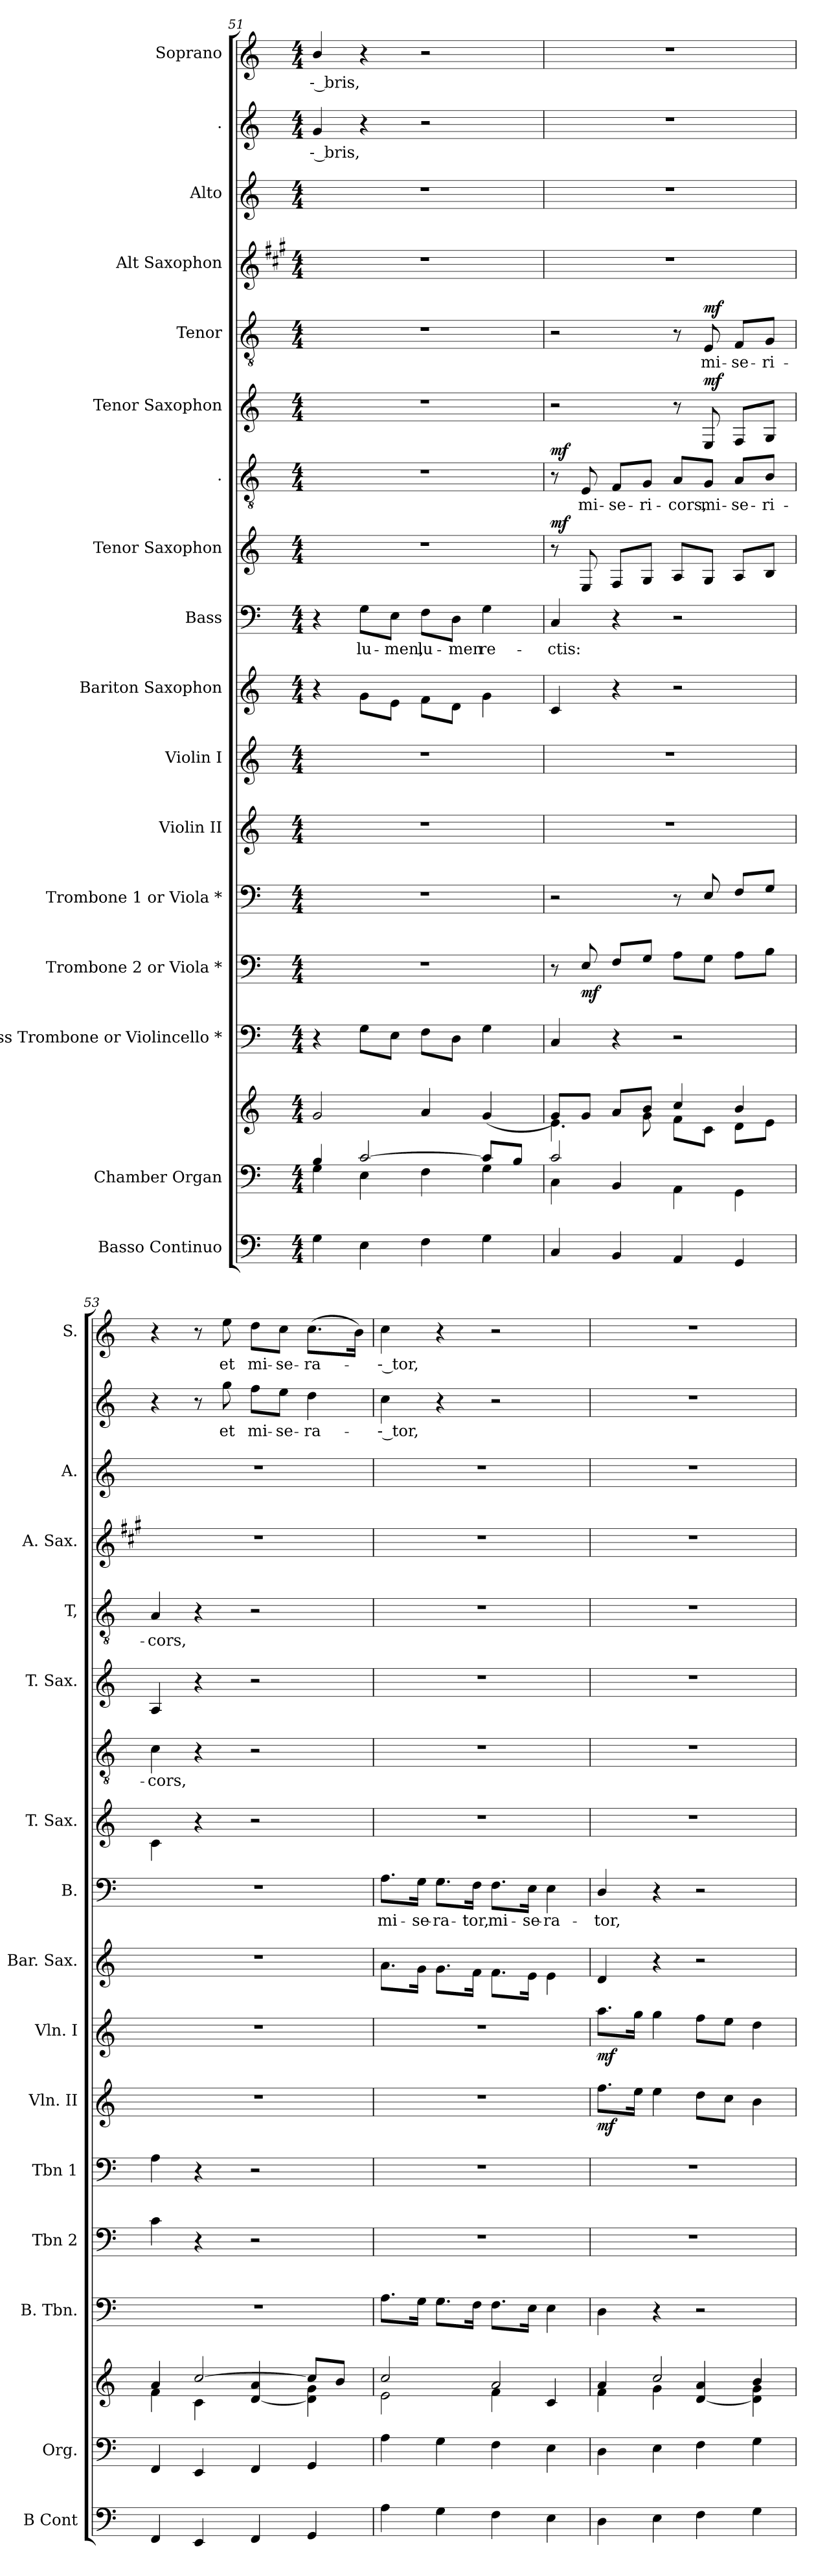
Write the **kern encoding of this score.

**kern	**kern	**kern	**kern	**kern	**dynam	**kern	**kern	**dynam	**kern	**dynam	**kern	**kern	**text	**kern	**dynam	**kern	**text	**dynam	**kern	**dynam	**kern	**text	**dynam	**kern	**kern	**kern	**text	**kern	**text
*part17	*part16	*part16	*part15	*part14	*part14	*part13	*part12	*part12	*part11	*part11	*part10	*part9	*part9	*part8	*part8	*part7	*part7	*part7	*part6	*part6	*part5	*part5	*part5	*part4	*part3	*part2	*part2	*part1	*part1
*staff18	*staff17	*staff16	*staff15	*staff14	*staff14	*staff13	*staff12	*staff12	*staff11	*staff11	*staff10	*staff9	*staff9	*staff8	*staff8	*staff7	*staff7	*staff7	*staff6	*staff6	*staff5	*staff5	*staff5	*staff4	*staff3	*staff2	*staff2	*staff1	*staff1
*I"Basso  Continuo	*I"Chamber  Organ	*	*I"Bass Trombone or Violincello *	*I"Trombone 2 or Viola *	*	*I"Trombone 1 or Viola *	*I"Violin II	*	*I"Violin I	*	*I"Bariton Saxophon	*I"Bass	*	*I"Tenor Saxophon	*	*I".	*	*	*I"Tenor Saxophon	*	*I"Tenor	*	*	*I"Alt Saxophon	*I"Alto	*I".	*	*I"Soprano	*
*I'B Cont	*I'Org.	*	*I'B. Tbn.	*I'Tbn 2	*	*I'Tbn 1	*I'Vln. II	*	*I'Vln. I	*	*I'Bar. Sax.	*I'B.	*	*I'T. Sax.	*	*	*	*	*I'T. Sax.	*	*I'T,	*	*	*I'A. Sax.	*I'A.	*	*	*I'S.	*
!!LO:PB:g=z
*clefF4	*clefF4	*clefG2	*clefF4	*clefF4	*	*clefF4	*clefG2	*	*clefG2	*	*clefG2	*clefF4	*	*clefG2	*	*clefGv2	*	*	*clefG2	*	*clefGv2	*	*	*clefG2	*clefG2	*clefG2	*	*clefG2	*
*ITrd7c12	*	*	*	*	*	*	*	*	*	*	*ITrd12c21	*	*	*ITrd8c14	*	*ITrd7c12	*	*	*ITrd8c14	*	*ITrd7c12	*	*	*ITrd5c9	*	*	*	*	*
*k[]	*k[]	*k[]	*k[]	*k[]	*	*k[]	*k[]	*	*k[]	*	*k[]	*k[]	*	*k[]	*	*k[]	*	*	*k[]	*	*k[]	*	*	*k[]	*k[]	*k[]	*	*k[]	*
*M4/4	*M4/4	*M4/4	*M4/4	*M4/4	*	*M4/4	*M4/4	*	*M4/4	*	*M4/4	*M4/4	*	*M4/4	*	*M4/4	*	*	*M4/4	*	*M4/4	*	*	*M4/4	*M4/4	*M4/4	*	*M4/4	*
=51	=51	=51	=51	=51	=51	=51	=51	=51	=51	=51	=51	=51	=51	=51	=51	=51	=51	=51	=51	=51	=51	=51	=51	=51	=51	=51	=51	=51	=51
*	*^	*	*	*	*	*	*	*	*	*	*	*	*	*	*	*	*	*	*	*	*	*	*	*	*	*	*	*	*
!	!	!	!	!	!	!	!	!	!	!	!	!	!	!	!	!	!	!	!	!	!	!	!	!	!	!	!	!LO:LY:b	!	!LO:LY:b
4GG\	4B/	4G\	2g/	4r	1r	.	1r	1r	.	1r	.	4r	4r	.	1r	.	1r	.	.	1r	.	1r	.	.	1r	1r	4g/	-- bris,	4b/	-- bris,
!	!	!	!	!	!	!	!	!	!	!	!	!	!	!LO:LY:b	!	!	!	!	!	!	!	!	!	!	!	!	!	!	!	!
4EE\	[2c/	4E\	.	8G\L	.	.	.	.	.	.	.	8G\L	8G\L	lu-	.	.	.	.	.	.	.	.	.	.	.	.	4r	.	4r	.
!	!	!	!	!	!	!	!	!	!	!	!	!	!	!LO:LY:b	!	!	!	!	!	!	!	!	!	!	!	!	!	!	!	!
.	.	.	.	8E\J	.	.	.	.	.	.	.	8E\J	8E\J	-men,	.	.	.	.	.	.	.	.	.	.	.	.	.	.	.	.
!	!	!	!	!	!	!	!	!	!	!	!	!	!	!LO:LY:b	!	!	!	!	!	!	!	!	!	!	!	!	!	!	!	!
4FF\	.	4F\	4a/	8F\L	.	.	.	.	.	.	.	8F\L	8F\L	lu-	.	.	.	.	.	.	.	.	.	.	.	.	2r	.	2r	.
!	!	!	!	!	!	!	!	!	!	!	!	!	!	!LO:LY:b	!	!	!	!	!	!	!	!	!	!	!	!	!	!	!	!
.	.	.	.	8D\J	.	.	.	.	.	.	.	8D\J	8D\J	-men	.	.	.	.	.	.	.	.	.	.	.	.	.	.	.	.
!	!	!	!	!	!	!	!	!	!	!	!	!	!	!LO:LY:b	!	!	!	!	!	!	!	!	!	!	!	!	!	!	!	!
4GG\	8c/L]	4G\	(4g/	4G\	.	.	.	.	.	.	.	4G\	4G\	re-	.	.	.	.	.	.	.	.	.	.	.	.	.	.	.	.
.	8B/J	.	.	.	.	.	.	.	.	.	.	.	.	.	.	.	.	.	.	.	.	.	.	.	.	.	.	.	.	.
=52	=52	=52	=52	=52	=52	=52	=52	=52	=52	=52	=52	=52	=52	=52	=52	=52	=52	=52	=52	=52	=52	=52	=52	=52	=52	=52	=52	=52	=52	=52
*	*	*	*^	*	*	*	*	*	*	*	*	*	*	*	*	*	*	*	*	*	*	*	*	*	*	*	*	*	*	*
!	!	!	!	!	!	!	!	!	!	!	!	!	!	!	!LO:LY:b	!	!LO:DY:a	!	!	!LO:DY:a	!	!	!	!	!	!	!	!	!	!	!
4CC/	2c/	4C\	8g/L)	4.e\	4C/	8r	.	2r	1r	.	1r	.	4C/	4C/	-ctis:	8r	mf	8r	.	mf	2r	.	2r	.	.	1r	1r	1r	.	1r	.
!	!	!	!	!	!	!	!LO:DY:b	!	!	!	!	!	!	!	!	!	!	!	!LO:LY:b	!	!	!	!	!	!	!	!	!	!	!	!
.	.	.	8g/J	.	.	8E/	mf	.	.	.	.	.	.	.	.	8EE/	.	8EE/	mi-	.	.	.	.	.	.	.	.	.	.	.	.
!	!	!	!	!	!	!	!	!	!	!	!	!	!	!	!	!	!	!	!LO:LY:b	!	!	!	!	!	!	!	!	!	!	!	!
4BBB/	.	4BB/	8a/L	.	4r	8F/L	.	.	.	.	.	.	4r	4r	.	8FF/L	.	8FF/L	-se-	.	.	.	.	.	.	.	.	.	.	.	.
!	!	!	!	!	!	!	!	!	!	!	!	!	!	!	!	!	!	!	!LO:LY:b	!	!	!	!	!	!	!	!	!	!	!	!
.	.	.	8b/J	8g\	.	8G/J	.	.	.	.	.	.	.	.	.	8GG/J	.	8GG/J	-ri-	.	.	.	.	.	.	.	.	.	.	.	.
!	!	!	!	!	!	!	!	!	!	!	!	!	!	!	!	!	!	!	!LO:LY:b	!	!	!	!	!	!	!	!	!	!	!	!
4AAA/	2ryy	4AA\	4cc/	8f\L	2r	8A\L	.	8r	.	.	.	.	2r	2r	.	8AA/L	.	8AA/L	-cors,	.	8r	.	8r	.	.	.	.	.	.	.	.
!	!	!	!	!	!	!	!	!	!	!	!	!	!	!	!	!	!	!	!LO:LY:b	!	!	!LO:DY:a	!	!LO:LY:b	!LO:DY:a	!	!	!	!	!	!
.	.	.	.	8c\J	.	8G\J	.	8E/	.	.	.	.	.	.	.	8GG/J	.	8GG/J	mi-	.	8EE/	mf	8EE/	mi-	mf	.	.	.	.	.	.
!	!	!	!	!	!	!	!	!	!	!	!	!	!	!	!	!	!	!	!LO:LY:b	!	!	!	!	!LO:LY:b	!	!	!	!	!	!	!
4GGG/	.	4GG\	4b/	8d\L	.	8A\L	.	8F/L	.	.	.	.	.	.	.	8AA/L	.	8AA/L	-se-	.	8FF/L	.	8FF/L	-se-	.	.	.	.	.	.	.
!	!	!	!	!	!	!	!	!	!	!	!	!	!	!	!	!	!	!	!LO:LY:b	!	!	!	!	!LO:LY:b	!	!	!	!	!	!	!
.	.	.	.	8e\J	.	8B\J	.	8G/J	.	.	.	.	.	.	.	8BB/J	.	8BB/J	-ri-	.	8GG/J	.	8GG/J	-ri-	.	.	.	.	.	.	.
*	*v	*v	*	*	*	*	*	*	*	*	*	*	*	*	*	*	*	*	*	*	*	*	*	*	*	*	*	*	*	*	*
=53	=53	=53	=53	=53	=53	=53	=53	=53	=53	=53	=53	=53	=53	=53	=53	=53	=53	=53	=53	=53	=53	=53	=53	=53	=53	=53	=53	=53	=53	=53
!	!	!	!	!	!	!	!	!	!	!	!	!	!	!	!	!	!	!LO:LY:b	!	!	!	!	!LO:LY:b	!	!	!	!	!	!	!
4FFF/	4FF/	4a/	4f\	1r	4c\	.	4A\	1r	.	1r	.	1r	1r	.	4C\	.	4C\	-cors,	.	4AA/	.	4AA/	-cors,	.	1r	1r	4r	.	4r	.
4EEE/	4EE/	[2cc/	4c\	.	4r	.	4r	.	.	.	.	.	.	.	4r	.	4r	.	.	4r	.	4r	.	.	.	.	8r	.	8r	.
!	!	!	!	!	!	!	!	!	!	!	!	!	!	!	!	!	!	!	!	!	!	!	!	!	!	!	!	!LO:LY:b	!	!LO:LY:b
.	.	.	.	.	.	.	.	.	.	.	.	.	.	.	.	.	.	.	.	.	.	.	.	.	.	.	8gg\	et	8ee\	et
!	!	!	!	!	!	!	!	!	!	!	!	!	!	!	!	!	!	!	!	!	!	!	!	!	!	!	!	!LO:LY:b	!	!LO:LY:b
4FFF/	4FF/	.	[4d/ 4a/	.	2r	.	2r	.	.	.	.	.	.	.	2r	.	2r	.	.	2r	.	2r	.	.	.	.	8ff\L	mi-	8dd\L	mi-
!	!	!	!	!	!	!	!	!	!	!	!	!	!	!	!	!	!	!	!	!	!	!	!	!	!	!	!	!LO:LY:b	!	!LO:LY:b
.	.	.	.	.	.	.	.	.	.	.	.	.	.	.	.	.	.	.	.	.	.	.	.	.	.	.	8ee\J	-se-	8cc\J	-se-
!	!	!	!	!	!	!	!	!	!	!	!	!	!	!	!	!	!	!	!	!	!	!	!	!	!	!	!	!LO:LY:b	!	!LO:LY:b
4GGG/	4GG/	8cc/L]	4d\] 4g\	.	.	.	.	.	.	.	.	.	.	.	.	.	.	.	.	.	.	.	.	.	.	.	4dd\	-ra-	(8.cc\L	-ra-
.	.	8b/J	.	.	.	.	.	.	.	.	.	.	.	.	.	.	.	.	.	.	.	.	.	.	.	.	.	.	.	.
.	.	.	.	.	.	.	.	.	.	.	.	.	.	.	.	.	.	.	.	.	.	.	.	.	.	.	.	.	16b\Jk)	.
!!LO:PB:g=z
=54	=54	=54	=54	=54	=54	=54	=54	=54	=54	=54	=54	=54	=54	=54	=54	=54	=54	=54	=54	=54	=54	=54	=54	=54	=54	=54	=54	=54	=54	=54
!	!	!	!	!	!	!	!	!	!	!	!	!	!	!LO:LY:b	!	!	!	!	!	!	!	!	!	!	!	!	!	!LO:LY:b	!	!LO:LY:b
4AA\	4A\	2cc/	2e\	8.A\L	1r	.	1r	1r	.	1r	.	8.A\L	8.A\L	mi-	1r	.	1r	.	.	1r	.	1r	.	.	1r	1r	4cc\	-- tor,	4cc\	-- tor,
!	!	!	!	!	!	!	!	!	!	!	!	!	!	!LO:LY:b	!	!	!	!	!	!	!	!	!	!	!	!	!	!	!	!
.	.	.	.	16G\Jk	.	.	.	.	.	.	.	16G\Jk	16G\Jk	-se-	.	.	.	.	.	.	.	.	.	.	.	.	.	.	.	.
!	!	!	!	!	!	!	!	!	!	!	!	!	!	!LO:LY:b	!	!	!	!	!	!	!	!	!	!	!	!	!	!	!	!
4GG\	4G\	.	.	8.G\L	.	.	.	.	.	.	.	8.G\L	8.G\L	-ra-	.	.	.	.	.	.	.	.	.	.	.	.	4r	.	4r	.
!	!	!	!	!	!	!	!	!	!	!	!	!	!	!LO:LY:b	!	!	!	!	!	!	!	!	!	!	!	!	!	!	!	!
.	.	.	.	16F\Jk	.	.	.	.	.	.	.	16F\Jk	16F\Jk	-tor,	.	.	.	.	.	.	.	.	.	.	.	.	.	.	.	.
!	!	!	!	!	!	!	!	!	!	!	!	!	!	!LO:LY:b	!	!	!	!	!	!	!	!	!	!	!	!	!	!	!	!
4FF\	4F\	2a/	4f\	8.F\L	.	.	.	.	.	.	.	8.F\L	8.F\L	mi-	.	.	.	.	.	.	.	.	.	.	.	.	2r	.	2r	.
!	!	!	!	!	!	!	!	!	!	!	!	!	!	!LO:LY:b	!	!	!	!	!	!	!	!	!	!	!	!	!	!	!	!
.	.	.	.	16E\Jk	.	.	.	.	.	.	.	16E\Jk	16E\Jk	-se-	.	.	.	.	.	.	.	.	.	.	.	.	.	.	.	.
!	!	!	!	!	!	!	!	!	!	!	!	!	!	!LO:LY:b	!	!	!	!	!	!	!	!	!	!	!	!	!	!	!	!
4EE\	4E\	.	4c/	4E\	.	.	.	.	.	.	.	4E\	4E\	-ra-	.	.	.	.	.	.	.	.	.	.	.	.	.	.	.	.
=55	=55	=55	=55	=55	=55	=55	=55	=55	=55	=55	=55	=55	=55	=55	=55	=55	=55	=55	=55	=55	=55	=55	=55	=55	=55	=55	=55	=55	=55	=55
!	!	!	!	!	!	!	!	!	!LO:DY:b	!	!LO:DY:b	!	!	!LO:LY:b	!	!	!	!	!	!	!	!	!	!	!	!	!	!	!	!
4DD\	4D\	4a/	4f\	4D\	1r	.	1r	8.ff\L	mf	8.aa\L	mf	4D/	4D/	-tor,	1r	.	1r	.	.	1r	.	1r	.	.	1r	1r	1r	.	1r	.
.	.	.	.	.	.	.	.	16ee\Jk	.	16gg\Jk	.	.	.	.	.	.	.	.	.	.	.	.	.	.	.	.	.	.	.	.
4EE\	4E\	2cc/	4g\	4r	.	.	.	4ee\	.	4gg\	.	4r	4r	.	.	.	.	.	.	.	.	.	.	.	.	.	.	.	.	.
4FF\	4F\	.	[4d/ 4a/	2r	.	.	.	8dd\L	.	8ff\L	.	2r	2r	.	.	.	.	.	.	.	.	.	.	.	.	.	.	.	.	.
.	.	.	.	.	.	.	.	8cc\J	.	8ee\J	.	.	.	.	.	.	.	.	.	.	.	.	.	.	.	.	.	.	.	.
4GG\	4G\	4b/	4d\] 4g\	.	.	.	.	4b\	.	4dd\	.	.	.	.	.	.	.	.	.	.	.	.	.	.	.	.	.	.	.	.
*	*	*v	*v	*	*	*	*	*	*	*	*	*	*	*	*	*	*	*	*	*	*	*	*	*	*	*	*	*	*	*
=	=	=	=	=	=	=	=	=	=	=	=	=	=	=	=	=	=	=	=	=	=	=	=	=	=	=	=	=	=
*-	*-	*-	*-	*-	*-	*-	*-	*-	*-	*-	*-	*-	*-	*-	*-	*-	*-	*-	*-	*-	*-	*-	*-	*-	*-	*-	*-	*-	*-
